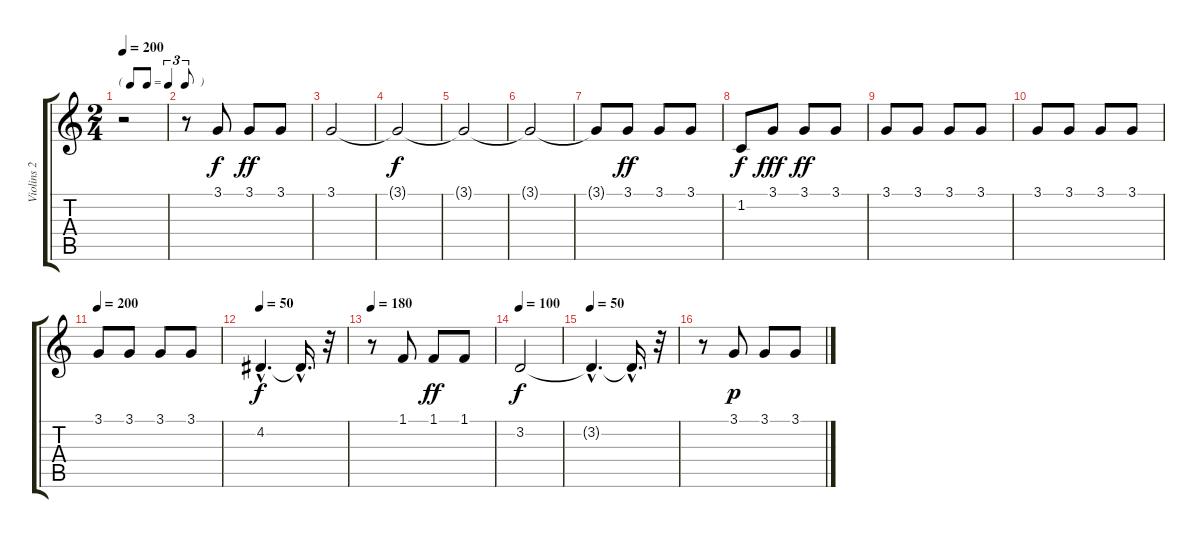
\track ("Violins 2" "Violins 2") {instrument stringensemble1}
\staff {score tabs}
\tuning (E4 B3 G3 D3 A2 E2) {hide}
\ts (2 4)
\tf triplet8th
\tempo 200
\clef g2
\ks c
r.2{dy ff} |
r.8 3.1.8{dy f} 3.1.8{dy ff} 3.1.8 |
3.1.2 |
3.1{t}.2{dy f} |
3.1{t}.2 |
3.1{t}.2 |
3.1{t}.8 3.1.8{dy ff} 3.1.8 3.1.8 |
1.2.8{dy f} 3.1.8{dy fff} 3.1.8{dy ff} 3.1.8 |
3.1.8 3.1.8 3.1.8 3.1.8 |
3.1.8 3.1.8 3.1.8 3.1.8 |
\tempo 200
3.1.8 3.1.8 3.1.8 3.1.8 |
\tempo 50
4.2{hac}.4{d dy f} 4.2{hac t}.16{d} r.32 |
\tempo 180
r.8 1.1.8 1.1.8{dy ff} 1.1.8 |
\tempo 100
3.2.2{dy f} |
\tempo 50
3.2{hac t}.4{d} 3.2{hac t}.16{d} r.32 |
r.8 3.1.8{dy p} 3.1.8 3.1.8
